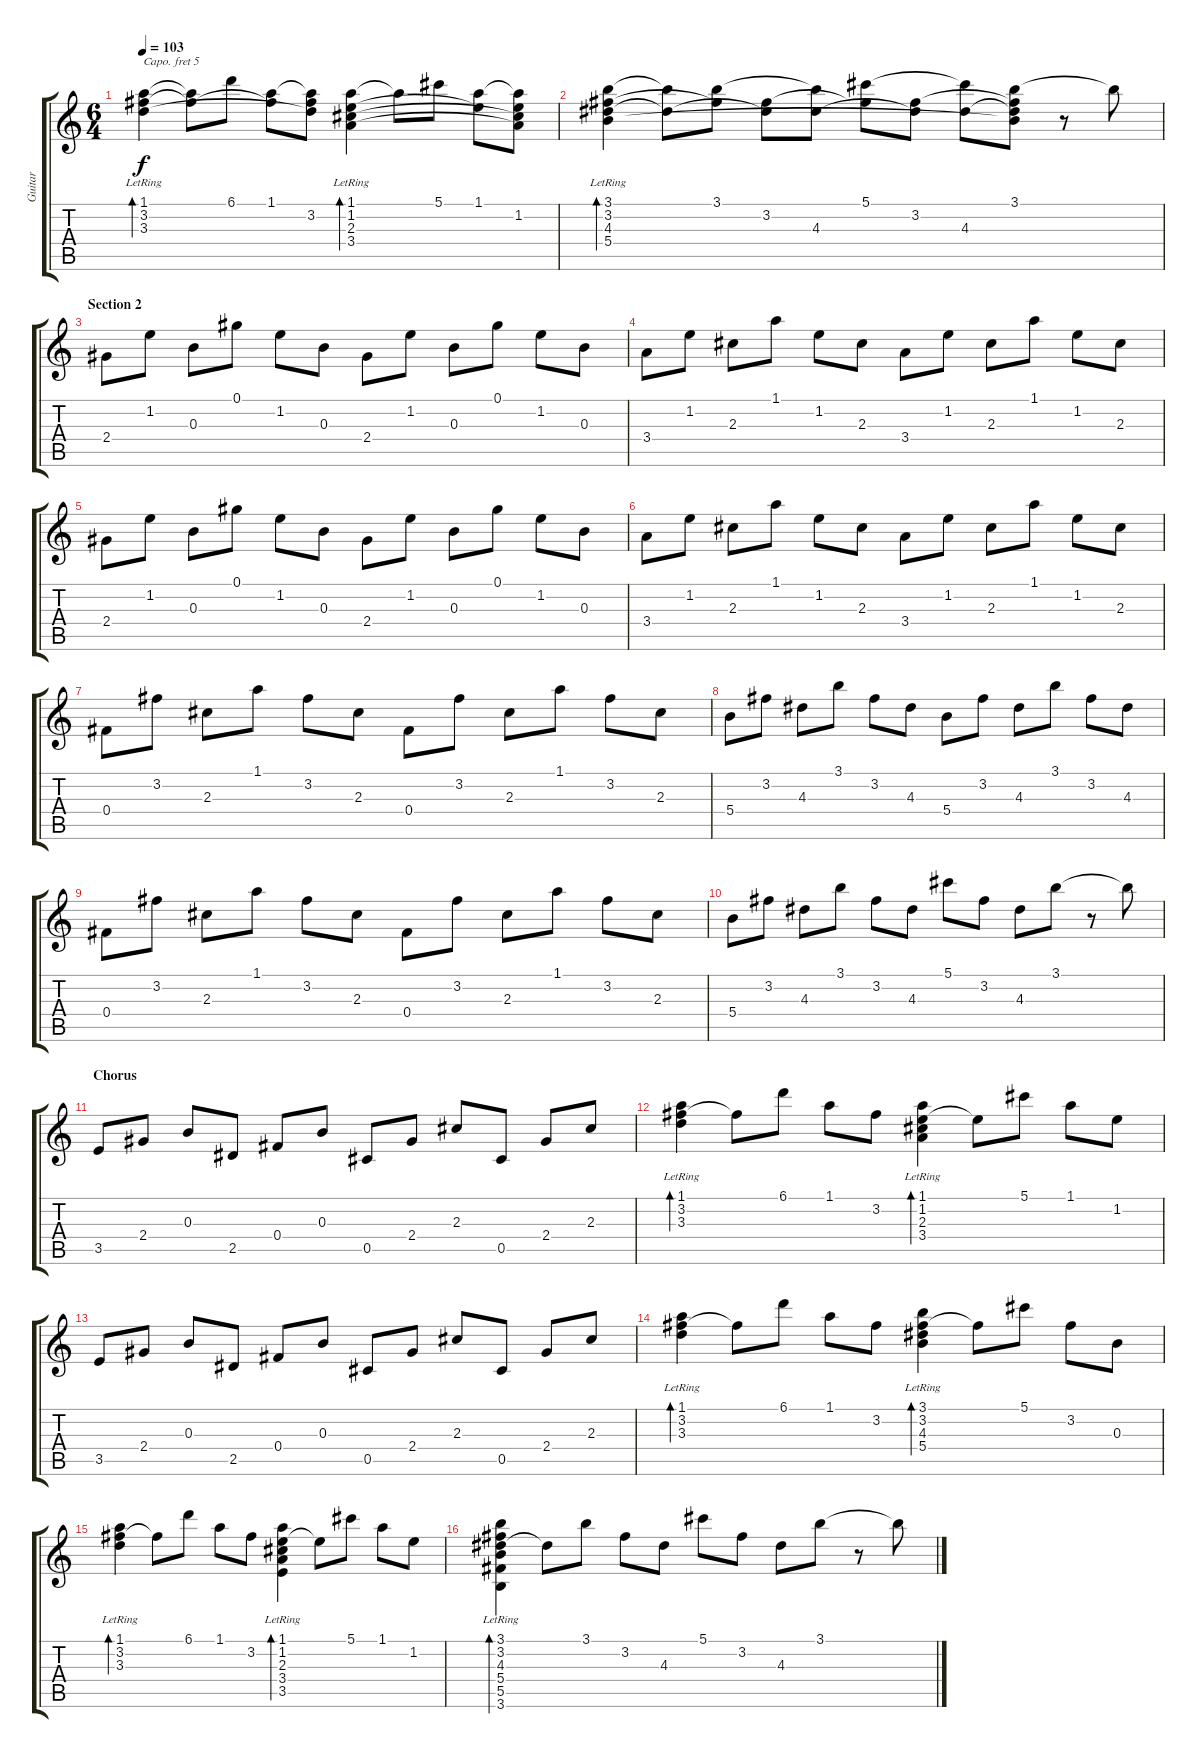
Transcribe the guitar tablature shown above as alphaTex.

\track ("Guitar" "Guitar") {instrument electricguitarjazz}
\staff {score tabs}
\capo 5
\tuning (Eb4 Bb3 Gb3 Db3 Ab2 Eb2) {hide}
\ts (6 4)
\tempo 103
\clef g2
\ks c
(1.1{lr} 3.2 3.3).4{bd 240 dy f} (1.1{t} 3.2{t}).8 6.1.8 (1.1 3.2{t}).8 (1.1{t} 3.2 3.3{t}).8 (1.1{lr} 1.2{lr} 2.3{lr} 3.4{lr}).4{bd 240} 1.1{t}.8 5.1.8 (1.1 1.2{t}).8 (1.1{t} 1.2 2.3{t} 3.4{t}).8 |
(3.1{lr} 3.2{lr} 4.3{lr} 5.4{lr}).4{bd 240} (3.1{t} 4.3{t}).8 (3.1 3.2{t}).8 (3.2 4.3{t}).8 (3.1{t} 4.3).8 (5.1 3.2{t}).8 (3.2 4.3{t}).8 (5.1{t} 4.3).8 (3.1 3.2{t} 4.3{t} 5.4{t}).8 r.8 3.1{t}.8 |
\section ("" "Section 2")
2.4.8 1.2.8 0.3.8 0.1.8 1.2.8 0.3.8 2.4.8 1.2.8 0.3.8 0.1.8 1.2.8 0.3.8 |
3.4.8 1.2.8 2.3.8 1.1.8 1.2.8 2.3.8 3.4.8 1.2.8 2.3.8 1.1.8 1.2.8 2.3.8 |
2.4.8 1.2.8 0.3.8 0.1.8 1.2.8 0.3.8 2.4.8 1.2.8 0.3.8 0.1.8 1.2.8 0.3.8 |
3.4.8 1.2.8 2.3.8 1.1.8 1.2.8 2.3.8 3.4.8 1.2.8 2.3.8 1.1.8 1.2.8 2.3.8 |
0.4.8 3.2.8 2.3.8 1.1.8 3.2.8 2.3.8 0.4.8 3.2.8 2.3.8 1.1.8 3.2.8 2.3.8 |
5.4.8 3.2.8 4.3.8 3.1.8 3.2.8 4.3.8 5.4.8 3.2.8 4.3.8 3.1.8 3.2.8 4.3.8 |
0.4.8 3.2.8 2.3.8 1.1.8 3.2.8 2.3.8 0.4.8 3.2.8 2.3.8 1.1.8 3.2.8 2.3.8 |
5.4.8 3.2.8 4.3.8 3.1.8 3.2.8 4.3.8 5.1.8 3.2.8 4.3.8 3.1.8 r.8 3.1{t}.8 |
\section ("" "Chorus")
3.5.8 2.4.8 0.3.8 2.5.8 0.4.8 0.3.8 0.5.8 2.4.8 2.3.8 0.5.8 2.4.8 2.3.8 |
(1.1{lr} 3.2 3.3).4{bd 240} 3.2{t}.8 6.1.8 1.1.8 3.2.8 (1.1{lr} 1.2{lr} 2.3{lr} 3.4{lr}).4{bd 240} 1.2{t}.8 5.1.8 1.1.8 1.2.8 |
3.5.8 2.4.8 0.3.8 2.5.8 0.4.8 0.3.8 0.5.8 2.4.8 2.3.8 0.5.8 2.4.8 2.3.8 |
(1.1{lr} 3.2 3.3).4{bd 240} 3.2{t}.8 6.1.8 1.1.8 3.2.8 (3.1{lr} 3.2{lr} 4.3{lr} 5.4{lr}).4{bd 240} 3.2{t}.8 5.1.8 3.2.8 0.3.8 |
(1.1{lr} 3.2 3.3).4{bd 240} 3.2{t}.8 6.1.8 1.1.8 3.2.8 (1.1{lr} 1.2{lr} 2.3{lr} 3.4{lr} 3.5).4{bd 240} 1.2{t}.8 5.1.8 1.1.8 1.2.8 |
(3.1{lr} 3.2{lr} 4.3{lr} 5.4{lr} 5.5{lr} 3.6{lr}).4{bd 240} 4.3{t}.8 3.1.8 3.2.8 4.3.8 5.1.8 3.2.8 4.3.8 3.1.8 r.8 3.1{t}.8
